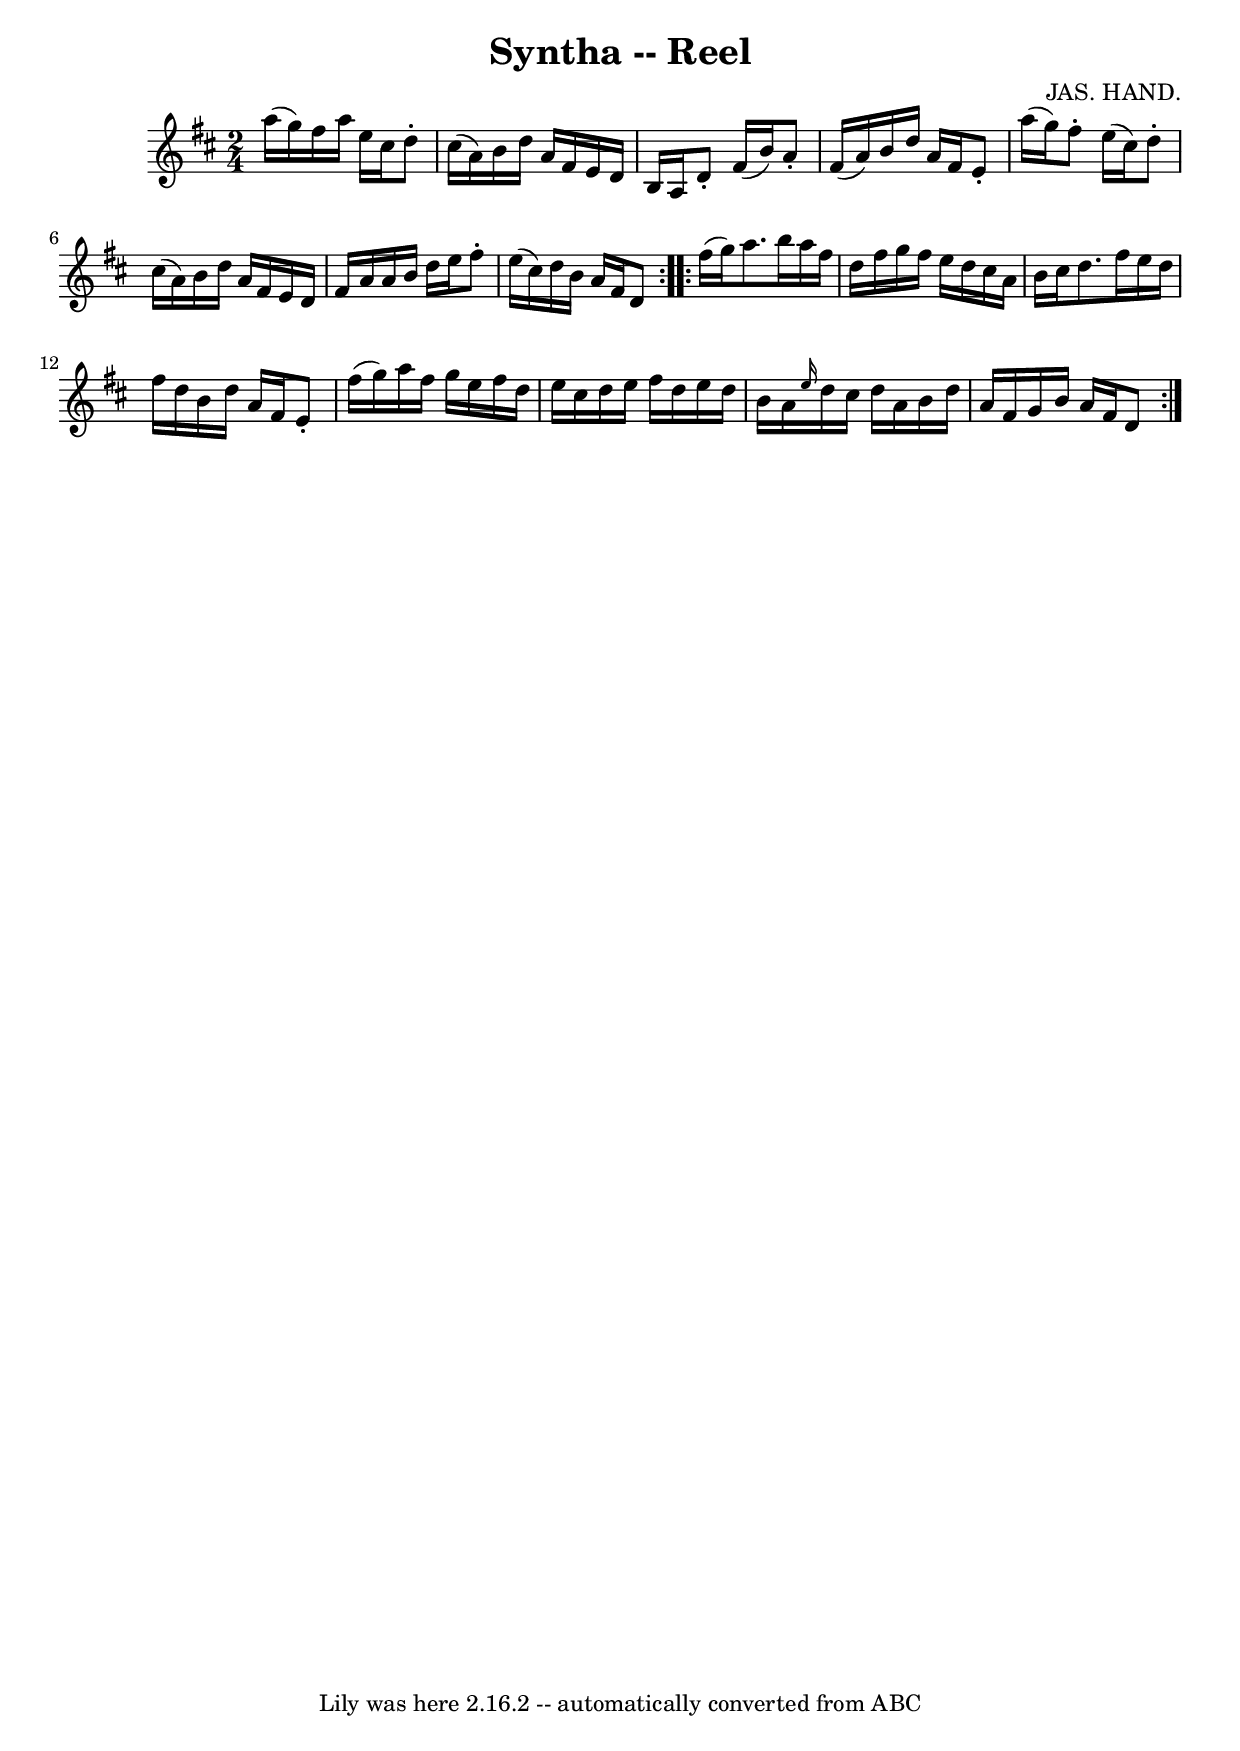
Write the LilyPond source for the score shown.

\version "2.16.2"
\include "Mammoth.ily"
\header {
  %% book = "Ryan's Mammoth Collection"
  composer = "JAS. HAND."
  crossRefNumber = "1"
  footnotes = "\\\\142"
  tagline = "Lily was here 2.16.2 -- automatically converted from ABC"
  title = "Syntha -- Reel"

}
voicedefault =  {



  \repeat volta 2 {

    \time 2/4 
    \key d \major
 a''16 (g''16) |
    fis''16 a''16    
    e''16 cis''16 d''8 -. cis''16 (a'16)   |
    b'16 d''16   
    a'16 fis'16 e'16 d'16 b16 a16    |
    d'8 -. fis'16 (
    b'16) a'8 -. fis'16 (a'16)   |
    b'16 d''16 a'16    
    fis'16 e'8 -. a''16 (g''16)   |
    fis''8 -. e''16 (
    cis''16) d''8 -. cis''16 (a'16)   |
    b'16 d''16 a'16 
    fis'16 e'16 d'16 fis'16 a'16    |
    a'16 b'16 d''16 
    e''16 fis''8 -. e''16 (cis''16)   |
    d''16 b'16    
    a'16 fis'16 d'8    
  } 
  \repeat volta 2 {
    fis''16 (g''16) |
    
    a''8. b''16 a''16 fis''16 d''16 fis''16    |
    g''16  
    fis''16 e''16 d''16 cis''16 a'16 b'16 cis''16    |
    
    d''8. fis''16 e''16 d''16 fis''16 d''16    |
    b'16    
    d''16 a'16 fis'16 e'8 -. fis''16 (g''16)   |
    a''16  
    fis''16 g''16 e''16 fis''16 d''16 e''16 cis''16    |
    
    d''16 e''16 fis''16 d''16 e''16 d''16 b'16 a'16    
    |
    \grace { e''16  
	   } d''16 cis''16 d''16 a'16 b'16    
    d''16 a'16 fis'16    |
    g'16 b'16 a'16 fis'16 d'8  
  }  
  

}

\score{
  <<

    \context Staff="default"
    {
      \voicedefault 
      
    }

  >>
  \layout {
    
  }
  \midi {
  }

}
